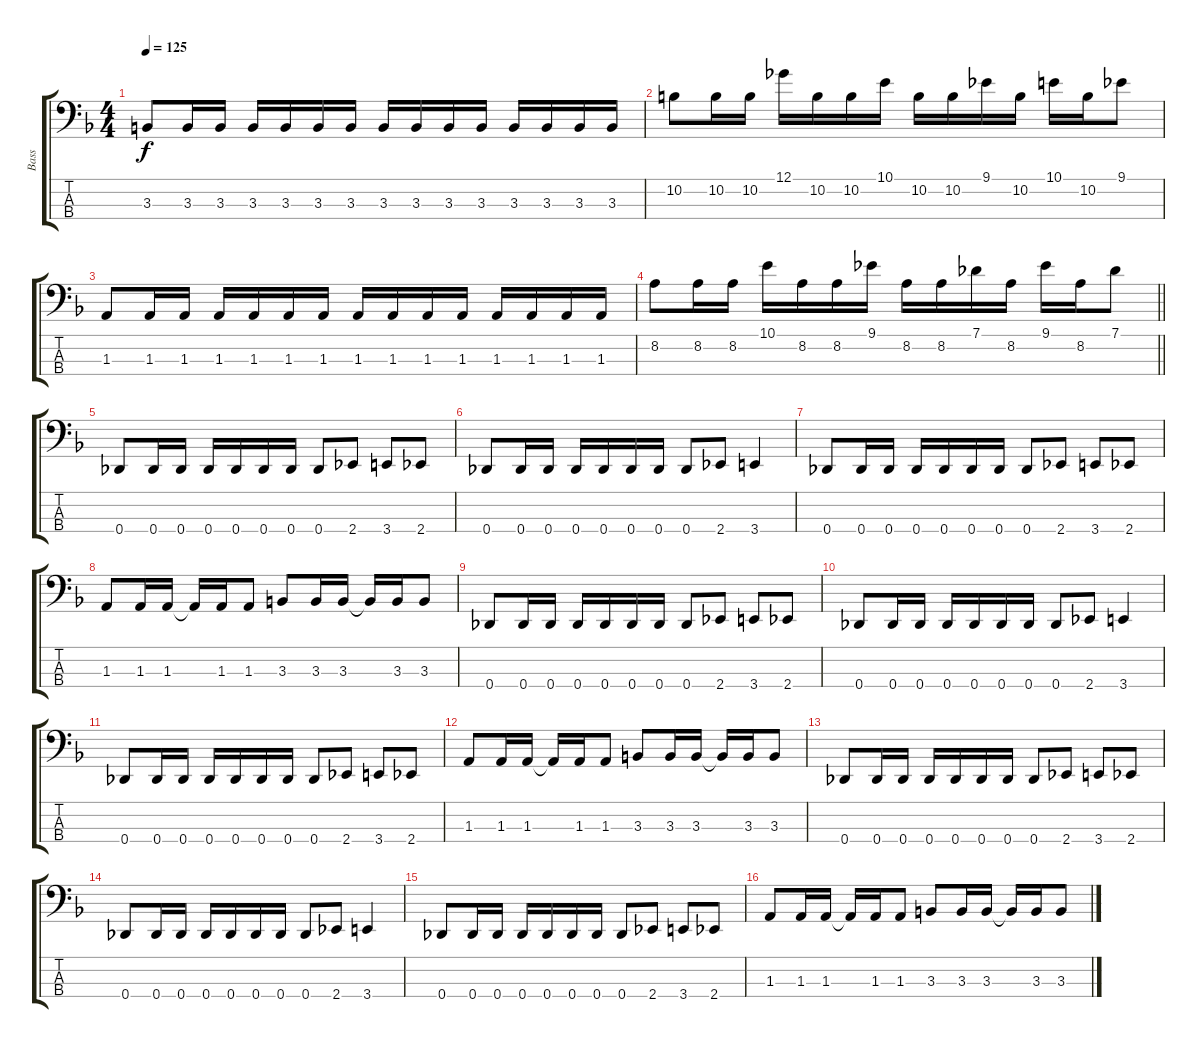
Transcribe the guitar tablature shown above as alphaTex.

\track ("Bass" "Bass") {instrument electricbasspick}
\staff {score tabs}
\tuning (Gb2 Db2 Ab1 Db1) {hide}
\ts (4 4)
\tempo 125
\clef f4
\ks f
3.3.8{dy f} 3.3.16 3.3.16 3.3.16 3.3.16 3.3.16 3.3.16 3.3.16 3.3.16 3.3.16 3.3.16 3.3.16 3.3.16 3.3.16 3.3.16 |
10.2.8 10.2.16 10.2.16 12.1.16 10.2.16 10.2.16 10.1.16 10.2.16 10.2.16 9.1.16 10.2.16 10.1.16 10.2.16 9.1.8 |
1.3.8 1.3.16 1.3.16 1.3.16 1.3.16 1.3.16 1.3.16 1.3.16 1.3.16 1.3.16 1.3.16 1.3.16 1.3.16 1.3.16 1.3.16 |
\barLineRight lightlight
8.2.8 8.2.16 8.2.16 10.1.16 8.2.16 8.2.16 9.1.16 8.2.16 8.2.16 7.1.16 8.2.16 9.1.16 8.2.16 7.1.8 |
\section ("" " ")
0.4.8 0.4.16 0.4.16 0.4.16 0.4.16 0.4.16 0.4.16 0.4.8 2.4.8 3.4.8 2.4.8 |
0.4.8 0.4.16 0.4.16 0.4.16 0.4.16 0.4.16 0.4.16 0.4.8 2.4.8 3.4.4 |
0.4.8 0.4.16 0.4.16 0.4.16 0.4.16 0.4.16 0.4.16 0.4.8 2.4.8 3.4.8 2.4.8 |
1.3.8 1.3.16 1.3.16 1.3{t}.16 1.3.16 1.3.8 3.3.8 3.3.16 3.3.16 3.3{t}.16 3.3.16 3.3.8 |
0.4.8 0.4.16 0.4.16 0.4.16 0.4.16 0.4.16 0.4.16 0.4.8 2.4.8 3.4.8 2.4.8 |
0.4.8 0.4.16 0.4.16 0.4.16 0.4.16 0.4.16 0.4.16 0.4.8 2.4.8 3.4.4 |
0.4.8 0.4.16 0.4.16 0.4.16 0.4.16 0.4.16 0.4.16 0.4.8 2.4.8 3.4.8 2.4.8 |
1.3.8 1.3.16 1.3.16 1.3{t}.16 1.3.16 1.3.8 3.3.8 3.3.16 3.3.16 3.3{t}.16 3.3.16 3.3.8 |
0.4.8 0.4.16 0.4.16 0.4.16 0.4.16 0.4.16 0.4.16 0.4.8 2.4.8 3.4.8 2.4.8 |
0.4.8 0.4.16 0.4.16 0.4.16 0.4.16 0.4.16 0.4.16 0.4.8 2.4.8 3.4.4 |
0.4.8 0.4.16 0.4.16 0.4.16 0.4.16 0.4.16 0.4.16 0.4.8 2.4.8 3.4.8 2.4.8 |
1.3.8 1.3.16 1.3.16 1.3{t}.16 1.3.16 1.3.8 3.3.8 3.3.16 3.3.16 3.3{t}.16 3.3.16 3.3.8
